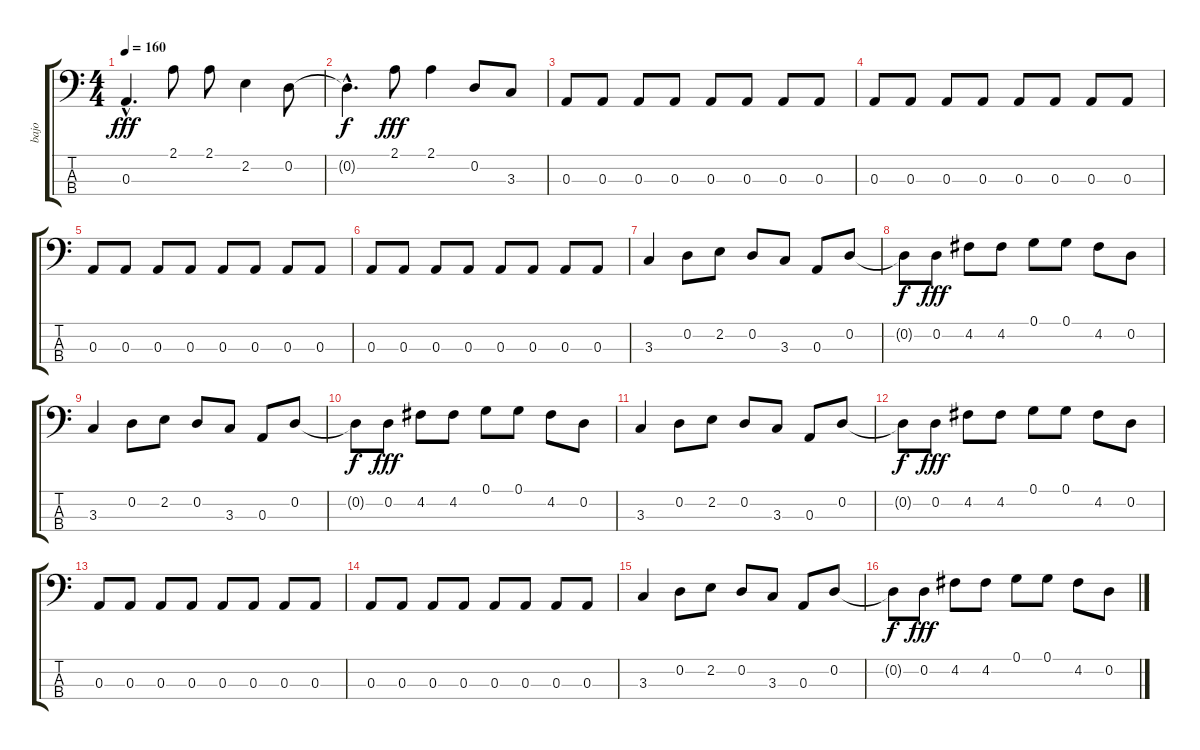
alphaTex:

\track ("bajo" "bajo") {instrument electricbassfinger}
\staff {score tabs}
\tuning (G2 D2 A1 E1) {hide}
\ts (4 4)
\tempo 160
\clef f4
\ks c
0.3{hac}.4{d dy fff} 2.1.8 2.1.8 2.2.4 0.2.8 |
0.2{hac t}.4{d dy f} 2.1.8{dy fff} 2.1.4 0.2.8 3.3.8 |
0.3.8 0.3.8 0.3.8 0.3.8 0.3.8 0.3.8 0.3.8 0.3.8 |
0.3.8 0.3.8 0.3.8 0.3.8 0.3.8 0.3.8 0.3.8 0.3.8 |
0.3.8 0.3.8 0.3.8 0.3.8 0.3.8 0.3.8 0.3.8 0.3.8 |
0.3.8 0.3.8 0.3.8 0.3.8 0.3.8 0.3.8 0.3.8 0.3.8 |
3.3.4 0.2.8 2.2.8 0.2.8 3.3.8 0.3.8 0.2.8 |
0.2{t}.8{dy f} 0.2.8{dy fff} 4.2.8 4.2.8 0.1.8 0.1.8 4.2.8 0.2.8 |
3.3.4 0.2.8 2.2.8 0.2.8 3.3.8 0.3.8 0.2.8 |
0.2{t}.8{dy f} 0.2.8{dy fff} 4.2.8 4.2.8 0.1.8 0.1.8 4.2.8 0.2.8 |
3.3.4 0.2.8 2.2.8 0.2.8 3.3.8 0.3.8 0.2.8 |
0.2{t}.8{dy f} 0.2.8{dy fff} 4.2.8 4.2.8 0.1.8 0.1.8 4.2.8 0.2.8 |
0.3.8 0.3.8 0.3.8 0.3.8 0.3.8 0.3.8 0.3.8 0.3.8 |
0.3.8 0.3.8 0.3.8 0.3.8 0.3.8 0.3.8 0.3.8 0.3.8 |
3.3.4 0.2.8 2.2.8 0.2.8 3.3.8 0.3.8 0.2.8 |
0.2{t}.8{dy f} 0.2.8{dy fff} 4.2.8 4.2.8 0.1.8 0.1.8 4.2.8 0.2.8
